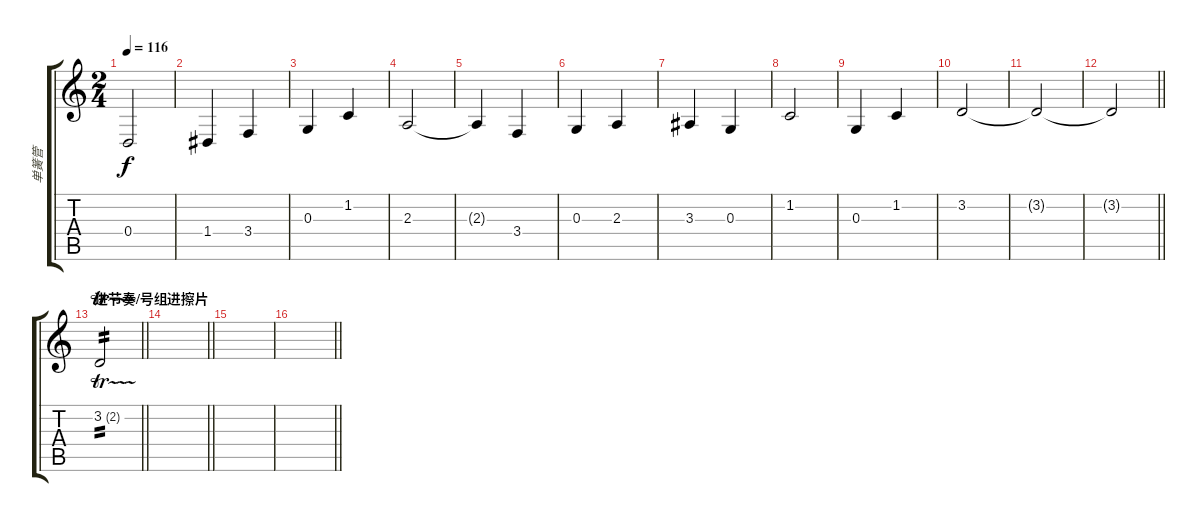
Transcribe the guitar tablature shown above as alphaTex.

\track ("单簧管" "单簧管") {instrument clarinet}
\staff {score tabs}
\tuning (E4 B3 G3 D3 A2 E2) {hide}
\ts (2 4)
\tempo 116
\clef g2
\ks c
0.4.2{dy f} |
1.4.4 3.4.4 |
0.3.4 1.2.4 |
2.3.2 |
2.3{t}.4 3.4.4 |
0.3.4 2.3.4 |
3.3.4 0.3.4 |
1.2.2 |
0.3.4 1.2.4 |
3.2.2 |
3.2{t}.2 |
\barLineRight lightlight
3.2{t}.2 |
\section ("" "进节奏/号组")
\barLineRight lightlight
3.2{tr (2 32)}.2{tp 2} |
\section ("" "进擦片")
\barLineRight lightlight
|
|
\barLineRight lightlight
